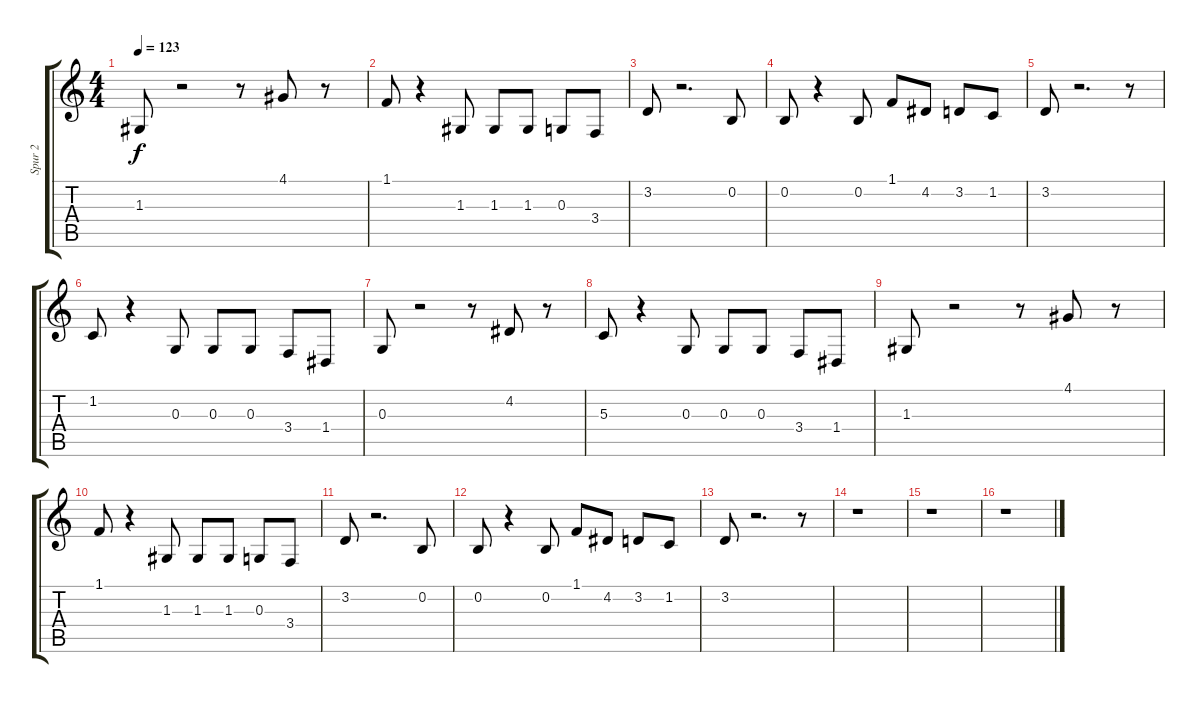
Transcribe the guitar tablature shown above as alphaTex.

\track ("Spur 2" "Spur 2") {instrument choiraahs}
\staff {score tabs}
\tuning (E4 B3 G3 D3 A2 E2) {hide}
\ts (4 4)
\tempo 123
\clef g2
\ks c
1.3.8{dy f} r.2 r.8 4.1.8 r.8 |
1.1.8 r.4 1.3.8 1.3.8 1.3.8 0.3.8 3.4.8 |
3.2.8 r.2{d} 0.2.8 |
0.2.8 r.4 0.2.8 1.1.8 4.2.8 3.2.8 1.2.8 |
3.2.8 r.2{d} r.8 |
1.2.8 r.4 0.3.8 0.3.8 0.3.8 3.4.8 1.4.8 |
0.3.8 r.2 r.8 4.2.8 r.8 |
5.3.8 r.4 0.3.8 0.3.8 0.3.8 3.4.8 1.4.8 |
1.3.8 r.2 r.8 4.1.8 r.8 |
1.1.8 r.4 1.3.8 1.3.8 1.3.8 0.3.8 3.4.8 |
3.2.8 r.2{d} 0.2.8 |
0.2.8 r.4 0.2.8 1.1.8 4.2.8 3.2.8 1.2.8 |
3.2.8 r.2{d} r.8 |
r.1 |
r.1 |
r.1
